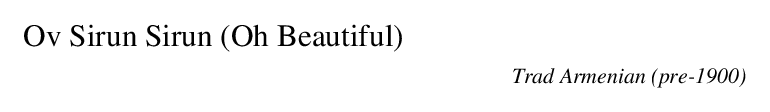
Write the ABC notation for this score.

X:1
T:Ov Sirun Sirun (Oh Beautiful)
C:Trad Armenian (pre-1900)
M:3/4
L:1/4
Q:1/4=66
K:Am
A, B, C | D3 | {E}D C B, | A,3 |
C D E | {F}E D C | B, C D | E3 |
E F G | A3 | {B}A G F | E3 |
{F}E D C | B, A, B, | {C}B, A, G, | A,3 |]
